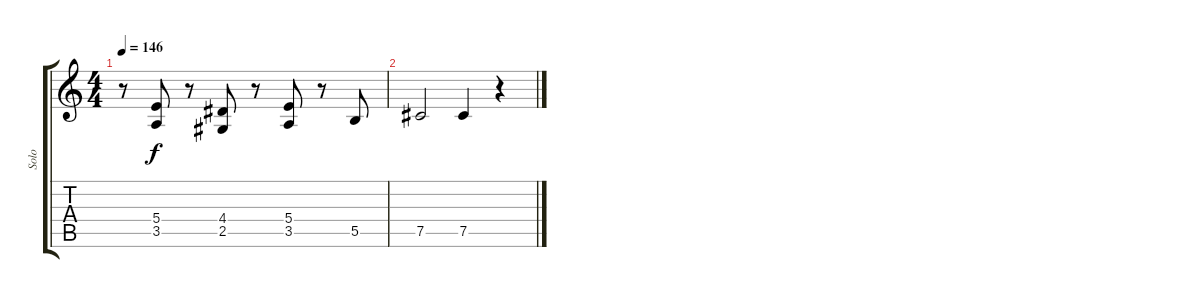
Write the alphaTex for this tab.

\track ("Solo" "Solo") {instrument distortionguitar}
\staff {score tabs}
\tuning (Db4 Ab3 E3 B2 Gb2 Db2) {hide}
\ts (4 4)
\tempo 146
\clef g2
\ks c
r.8{dy f} (5.4 3.5).8 r.8 (4.4 2.5).8 r.8 (5.4 3.5).8 r.8 5.5.8 |
7.5.2 7.5.4 r.4
